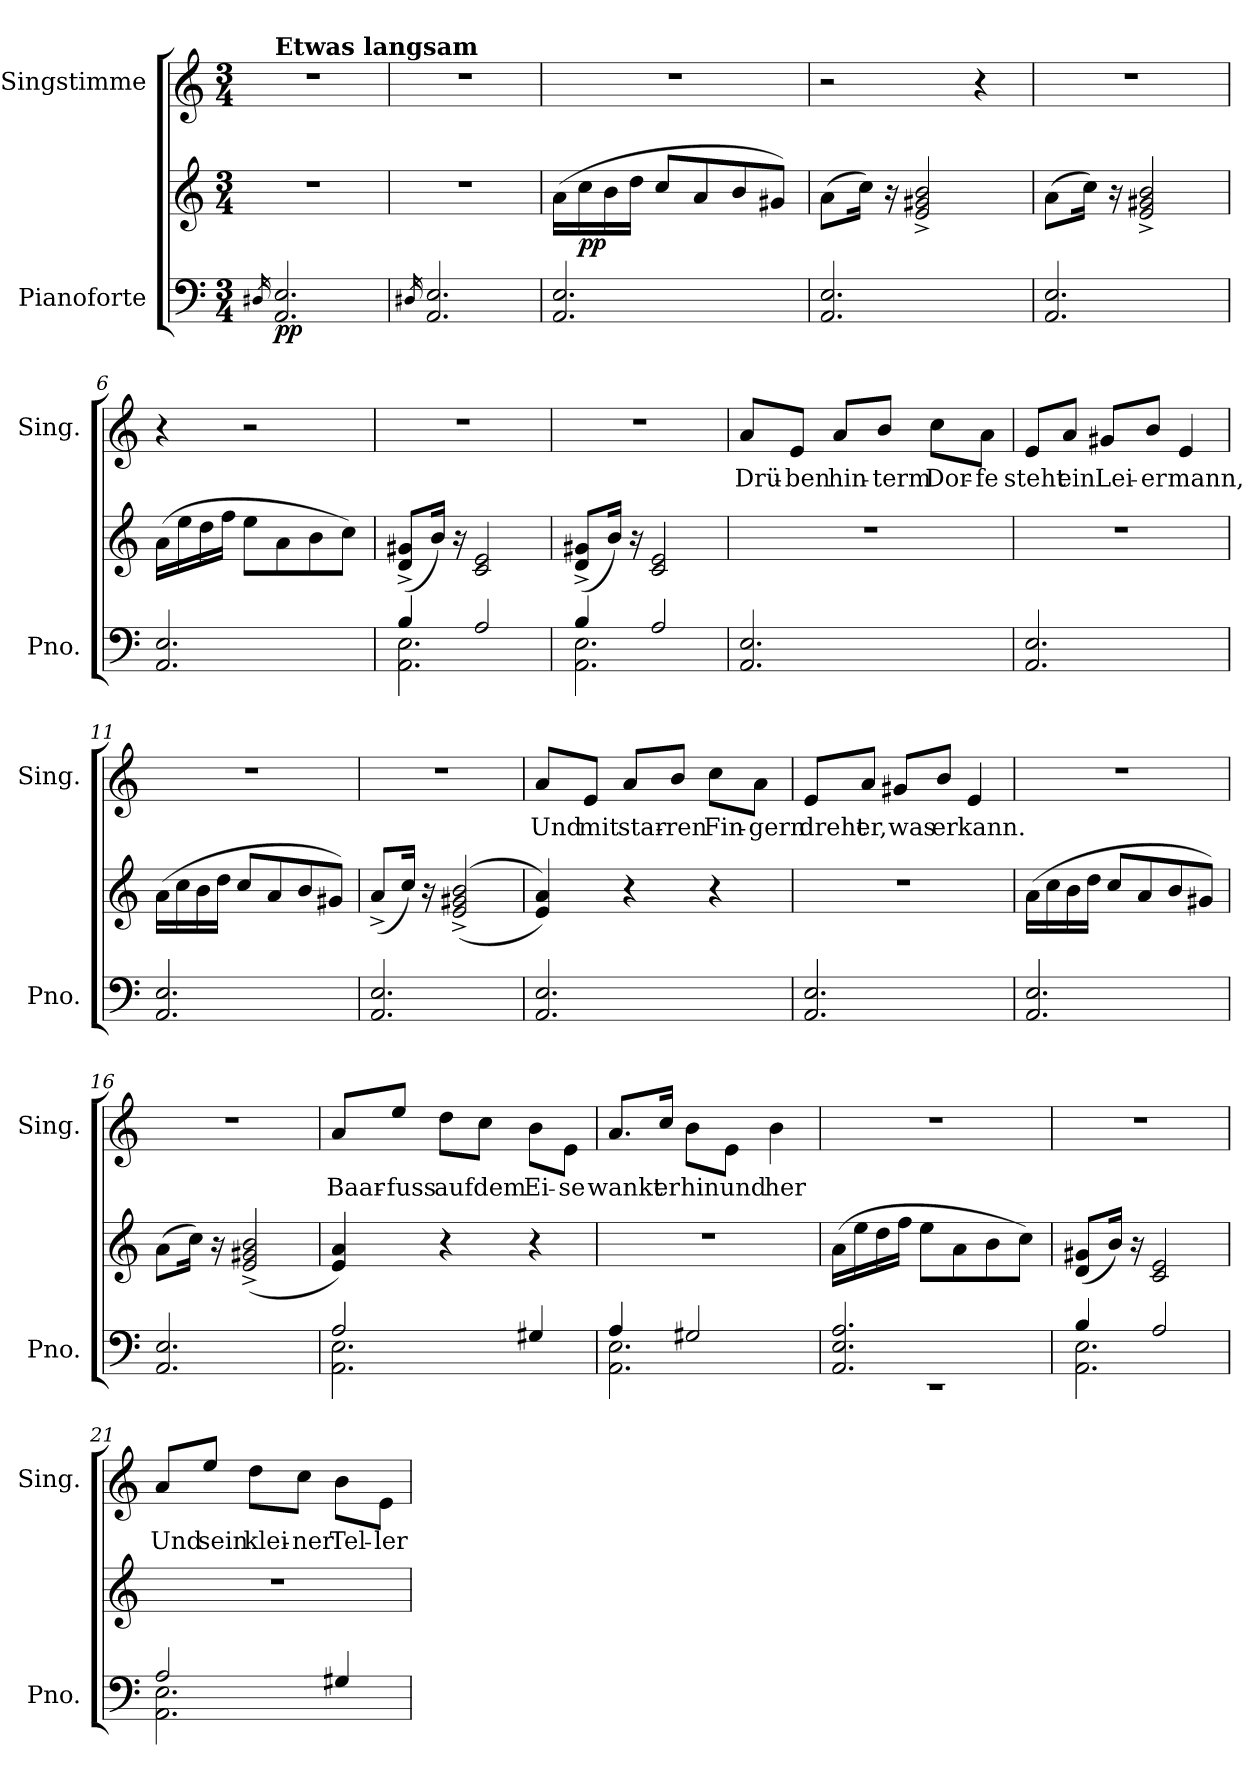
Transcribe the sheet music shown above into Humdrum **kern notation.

**kern	**kern	**dynam	**kern	**text
*part2	*part2	*part2	*part1	*part1
*staff3	*staff2	*staff2/3	*staff1	*staff1
*I"Pianoforte	*	*	*I"Singstimme	*
*I'Pno.	*	*	*I'Sing.	*
*clefF4	*clefG2	*	*clefG2	*
*k[]	*k[]	*	*k[]	*
*M3/4	*M3/4	*	*M3/4	*
*MM50	*MM50	*	*MM50	*
=1	=1	=1	=1	=1
16qD#X/	.	.	.	.
!	!	!	!LO:TX:a:B:t=Etwas langsam	!
!	!	!LO:DY:b=2	!	!
2.AA/ 2.E/	2.r	pp	2.r	.
=2	=2	=2	=2	=2
16qD#X/	.	.	.	.
2.AA/ 2.E/	2.r	.	2.r	.
=3	=3	=3	=3	=3
2.AA/ 2.E/	(>16a\LL	.	2.r	.
!	!	!LO:DY:b	!	!
.	16cc\	pp	.	.
.	16b\	.	.	.
.	16dd\JJ	.	.	.
.	8cc/L	.	.	.
.	8a/	.	.	.
.	8b/	.	.	.
.	8g#X/J)	.	.	.
=4	=4	=4	=4	=4
2.AA/ 2.E/	(>8a\L	.	2r	.
.	16cc\Jk)	.	.	.
.	16r	.	.	.
.	2e/^ 2g#X/^ 2b/^	.	.	.
.	.	.	4r	.
=5	=5	=5	=5	=5
2.AA/ 2.E/	(>8a\L	.	2.r	.
.	16cc\Jk)	.	.	.
.	16r	.	.	.
.	2e/^ 2g#X/^ 2b/^	.	.	.
=6	=6	=6	=6	=6
2.AA/ 2.E/	(>16a\LL	.	4r	.
.	16ee\	.	.	.
.	16dd\	.	.	.
.	16ff\JJ	.	.	.
.	8ee\L	.	2r	.
.	8a\	.	.	.
.	8b\	.	.	.
.	8cc\J)	.	.	.
=7	=7	=7	=7	=7
*^	*	*	*	*
2.AA\ 2.E\	4B/	(<8d/^ 8g#X/^L	.	2.r	.
.	.	16b/Jk)	.	.	.
.	.	16r	.	.	.
.	2A/	2c/ 2e/	.	.	.
!!LO:LB:g=z
=8	=8	=8	=8	=8	=8
2.AA\ 2.E\	4B/	(<8d/^ 8g#X/^L	.	2.r	.
.	.	16b/Jk)	.	.	.
.	.	16r	.	.	.
.	2A/	2c/ 2e/	.	.	.
*v	*v	*	*	*	*
!!LO:LB:g=z
=9	=9	=9	=9	=9
*	*	*	*MM46	*
*^	*	*	*	*
!	!	!	!	!	!LO:LY:b
*v	*v	*	*	*	*
2.AA/ 2.E/	2.r	.	8a/L	Drü-
!	!	!	!	!LO:LY:b
.	.	.	8e/J	-ben
!	!	!	!	!LO:LY:b
.	.	.	8a/L	hin-
!	!	!	!	!LO:LY:b
.	.	.	8b/J	-term
!	!	!	!	!LO:LY:b
.	.	.	8cc\L	Dor-
!	!	!	!	!LO:LY:b
.	.	.	8a\J	fe
=10	=10	=10	=10	=10
!	!	!	!	!LO:LY:b
2.AA/ 2.E/	2.r	.	8e/L	steht
!	!	!	!	!LO:LY:b
.	.	.	8a/J	ein
!	!	!	!	!LO:LY:b
.	.	.	8g#X/L	Lei-
!	!	!	!	!LO:LY:b
.	.	.	8b/J	-er
!	!	!	!	!LO:LY:b
.	.	.	4e/	mann,
=11	=11	=11	=11	=11
*	*	*	*MM50	*
2.AA/ 2.E/	(>16a\LL	.	2.r	.
.	16cc\	.	.	.
.	16b\	.	.	.
.	16dd\JJ	.	.	.
.	8cc/L	.	.	.
.	8a/	.	.	.
.	8b/	.	.	.
.	8g#X/J)	.	.	.
=12	=12	=12	=12	=12
2.AA/ 2.E/	(<8a^/L	.	2.r	.
.	16cc/Jk)	.	.	.
.	16r	.	.	.
.	(<(>2e/^ 2g#X/^ 2b/^	.	.	.
!!LO:PB:g=z
=13	=13	=13	=13	=13
*	*	*	*MM46	*
!	!	!	!	!LO:LY:b
2.AA/ 2.E/	4e/ 4a/))	.	8a/L	Und
!	!	!	!	!LO:LY:b
.	.	.	8e/J	mit
!	!	!	!	!LO:LY:b
.	4r	.	8a/L	star-
!	!	!	!	!LO:LY:b
.	.	.	8b/J	-ren
!	!	!	!	!LO:LY:b
.	4r	.	8cc\L	Fin-
!	!	!	!	!LO:LY:b
.	.	.	8a\J	-gern
=14	=14	=14	=14	=14
!	!	!	!	!LO:LY:b
2.AA/ 2.E/	2.r	.	8e/L	dreht
!	!	!	!	!LO:LY:b
.	.	.	8a/J	er,
!	!	!	!	!LO:LY:b
.	.	.	8g#X/L	was
!	!	!	!	!LO:LY:b
.	.	.	8b/J	er
!	!	!	!	!LO:LY:b
.	.	.	4e/	kann.
=15	=15	=15	=15	=15
*	*	*	*MM50	*
2.AA/ 2.E/	(>16a\LL	.	2.r	.
.	16cc\	.	.	.
.	16b\	.	.	.
.	16dd\JJ	.	.	.
.	8cc/L	.	.	.
.	8a/	.	.	.
.	8b/	.	.	.
.	8g#X/J)	.	.	.
=16	=16	=16	=16	=16
2.AA/ 2.E/	(>8a\L	.	2.r	.
.	16cc\Jk)	.	.	.
.	16r	.	.	.
.	(<2e/^ 2g#X/^ 2b/^	.	.	.
!!LO:LB:g=z
=17	=17	=17	=17	=17
*	*	*	*MM46	*
*^	*	*	*	*
!	!	!	!	!	!LO:LY:b
2A/	2.AA\ 2.E\	4e/ 4a/)	.	8a/L	Baar-
!	!	!	!	!	!LO:LY:b
.	.	.	.	8ee/J	-fuss
!	!	!	!	!	!LO:LY:b
.	.	4r	.	8dd\L	auf
!	!	!	!	!	!LO:LY:b
.	.	.	.	8cc\J	dem
!	!	!	!	!	!LO:LY:b
4G#X/	.	4r	.	8b\L	Ei-
!	!	!	!	!	!LO:LY:b
.	.	.	.	8e\J	-se
!!LO:PB:g=z
=18	=18	=18	=18	=18	=18
!	!	!	!	!	!LO:LY:b
4A/	2.AA\ 2.E\	2.r	.	8.a/L	wankt
!	!	!	!	!	!LO:LY:b
.	.	.	.	16cc/Jk	er
!	!	!	!	!	!LO:LY:b
2G#X/	.	.	.	8b\L	hin
!	!	!	!	!	!LO:LY:b
.	.	.	.	8e\J	und
!	!	!	!	!	!LO:LY:b
.	.	.	.	4b\	her
=19	=19	=19	=19	=19	=19
*	*	*	*	*MM50	*
2.AA/ 2.E/ 2.A/	2.r	(>16a\LL	.	2.r	.
.	.	16ee\	.	.	.
.	.	16dd\	.	.	.
.	.	16ff\JJ	.	.	.
.	.	8ee\L	.	.	.
.	.	8a\	.	.	.
.	.	8b\	.	.	.
.	.	8cc\J)	.	.	.
=20	=20	=20	=20	=20	=20
4B/	2.AA\ 2.E\	(<8d/ 8g#X/L	.	2.r	.
.	.	16b/Jk)	.	.	.
.	.	16r	.	.	.
2A/	.	2c/ 2e/	.	.	.
=21	=21	=21	=21	=21	=21
*	*	*	*	*MM46	*
!	!	!	!	!	!LO:LY:b
2A/	2.AA\ 2.E\	2.r	.	8a/L	Und
!	!	!	!	!	!LO:LY:b
.	.	.	.	8ee/J	sein
!	!	!	!	!	!LO:LY:b
.	.	.	.	8dd\L	klei-
!	!	!	!	!	!LO:LY:b
.	.	.	.	8cc\J	-ner
!	!	!	!	!	!LO:LY:b
4G#X/	.	.	.	8b\L	Tel-
!	!	!	!	!	!LO:LY:b
.	.	.	.	8e\J	-ler
*v	*v	*	*	*	*
=	=	=	=	=
*-	*-	*-	*-	*-
